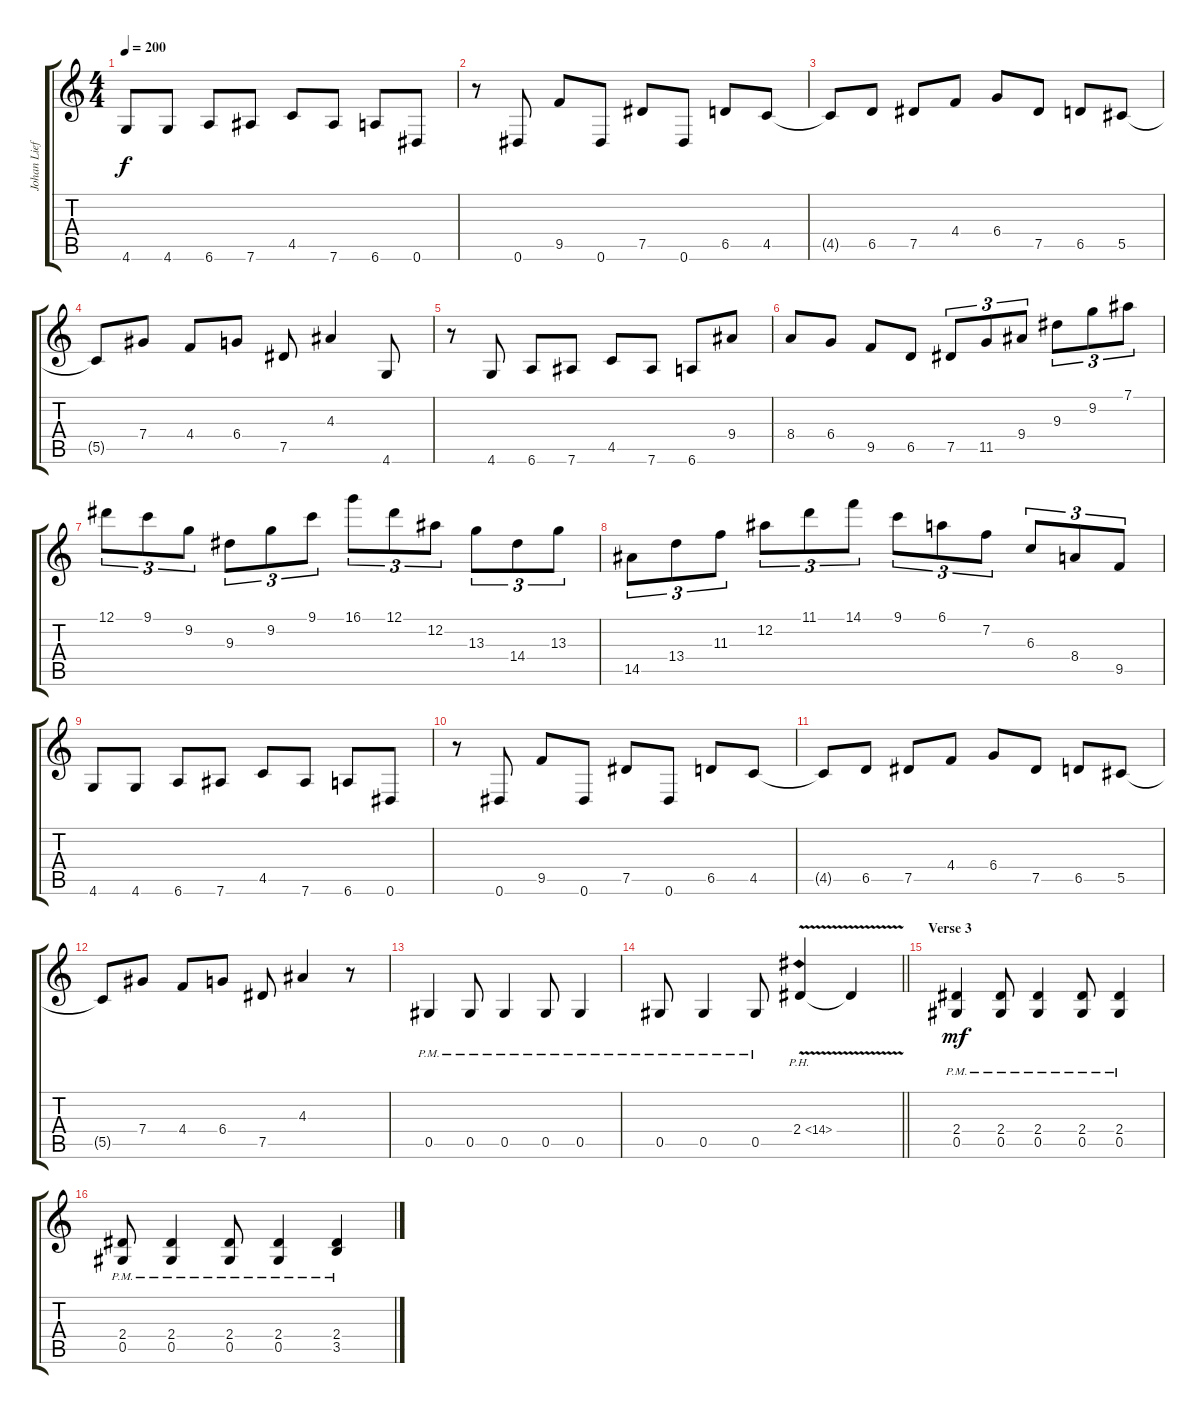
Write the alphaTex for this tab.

\track ("Johan Liefvendahl" "Johan Lief") {instrument overdrivenguitar}
\staff {score tabs}
\tuning (Eb4 Bb3 Gb3 Db3 Ab2 Eb2) {hide}
\ts (4 4)
\tempo 200
\clef g2
\ks c
4.6.8{dy f} 4.6.8 6.6.8 7.6.8 4.5.8 7.6.8 6.6.8 0.6.8 |
r.8 0.6.8 9.5.8 0.6.8 7.5.8 0.6.8 6.5.8 4.5.8 |
4.5{t}.8 6.5.8 7.5.8 4.4.8 6.4.8 7.5.8 6.5.8 5.5.8 |
5.5{t}.8 7.4.8 4.4.8 6.4.8 7.5.8 4.3.4 4.6.8 |
r.8 4.6.8 6.6.8 7.6.8 4.5.8 7.6.8 6.6.8 9.4.8 |
8.4.8 6.4.8 9.5.8 6.5.8 7.5.8{tu (3 2)} 11.5.8{tu (3 2)} 9.4.8{tu (3 2)} 9.3.8{tu (3 2)} 9.2.8{tu (3 2)} 7.1.8{tu (3 2)} |
12.1.8{tu (3 2)} 9.1.8{tu (3 2)} 9.2.8{tu (3 2)} 9.3.8{tu (3 2)} 9.2.8{tu (3 2)} 9.1.8{tu (3 2)} 16.1.8{tu (3 2)} 12.1.8{tu (3 2)} 12.2.8{tu (3 2)} 13.3.8{tu (3 2)} 14.4.8{tu (3 2)} 13.3.8{tu (3 2)} |
14.5.8{tu (3 2)} 13.4.8{tu (3 2)} 11.3.8{tu (3 2)} 12.2.8{tu (3 2)} 11.1.8{tu (3 2)} 14.1.8{tu (3 2)} 9.1.8{tu (3 2)} 6.1.8{tu (3 2)} 7.2.8{tu (3 2)} 6.3.8{tu (3 2)} 8.4.8{tu (3 2)} 9.5.8{tu (3 2)} |
4.6.8 4.6.8 6.6.8 7.6.8 4.5.8 7.6.8 6.6.8 0.6.8 |
r.8 0.6.8 9.5.8 0.6.8 7.5.8 0.6.8 6.5.8 4.5.8 |
4.5{t}.8 6.5.8 7.5.8 4.4.8 6.4.8 7.5.8 6.5.8 5.5.8 |
5.5{t}.8 7.4.8 4.4.8 6.4.8 7.5.8 4.3.4 r.8 |
0.5{pm}.4 0.5{pm}.8 0.5{pm}.4 0.5{pm}.8 0.5{pm}.4 |
\barLineRight lightlight
0.5{pm}.8 0.5{pm}.4 0.5{pm}.8 2.4{ph 12 v}.4 2.4{t}.4 |
\section ("" "Verse 3")
(2.4{pm} 0.5{pm}).4{dy mf} (2.4{pm} 0.5{pm}).8 (2.4{pm} 0.5{pm}).4 (2.4{pm} 0.5{pm}).8 (2.4{pm} 0.5{pm}).4 |
(2.4{pm} 0.5{pm}).8 (2.4{pm} 0.5{pm}).4 (2.4{pm} 0.5{pm}).8 (2.4{pm} 0.5{pm}).4 (2.4{pm} 3.5{pm}).4
